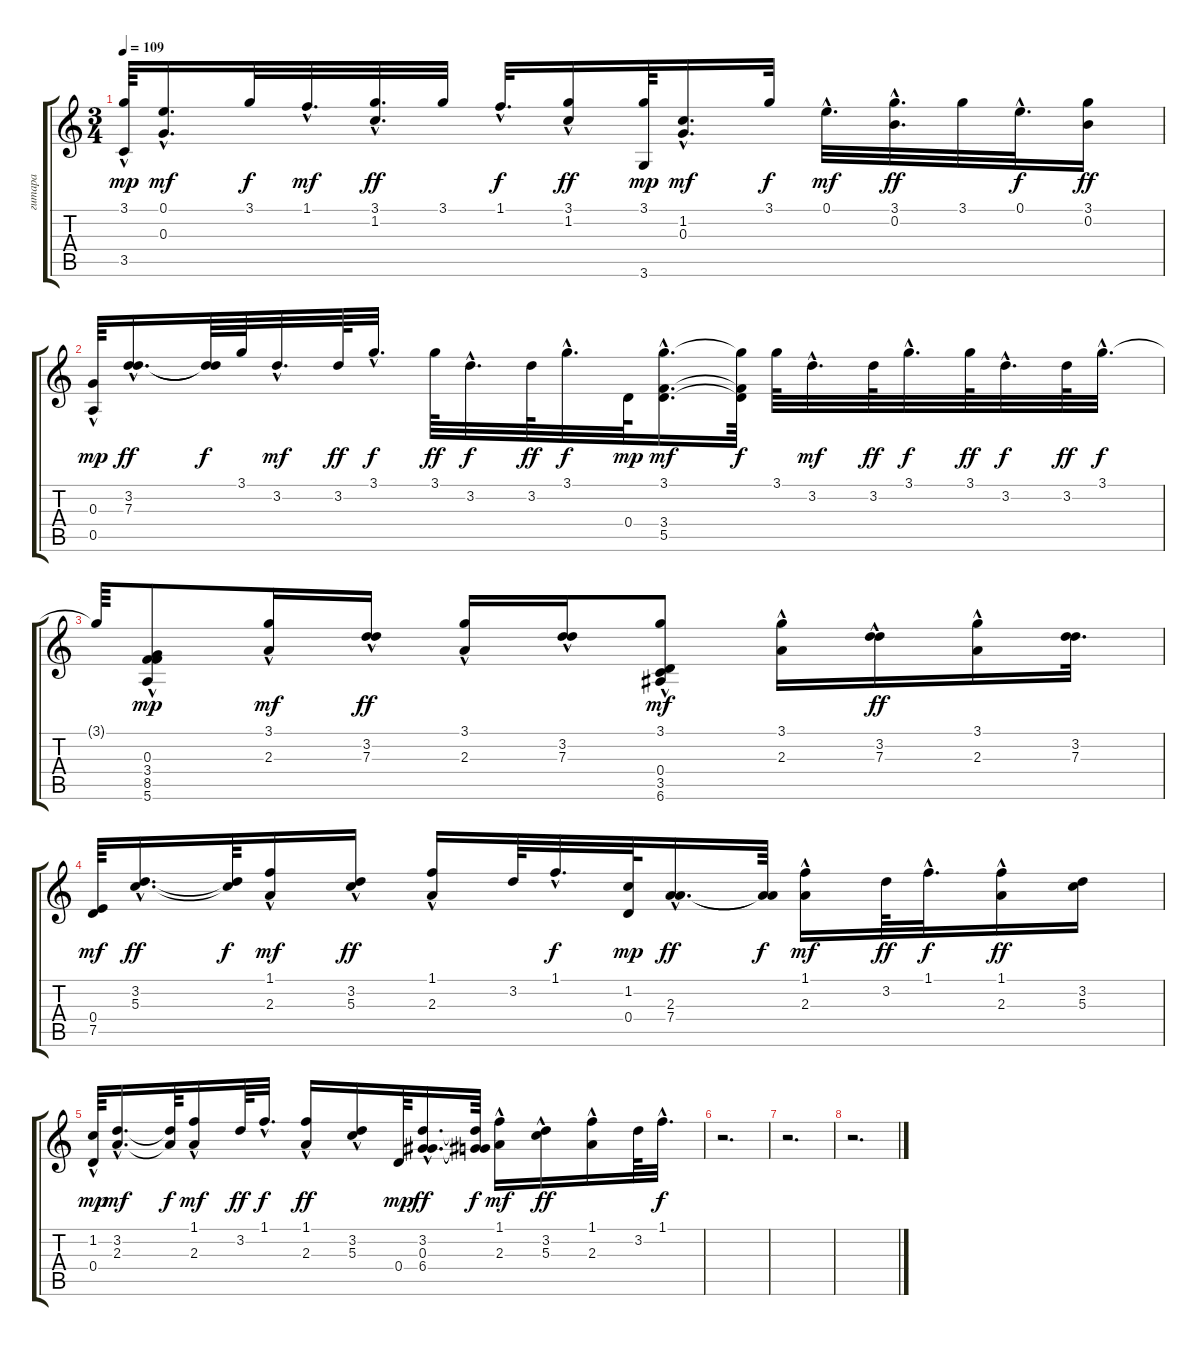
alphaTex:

\track ("гитара" "гитара") {instrument acousticguitarsteel}
\staff {score tabs}
\tuning (E4 B3 G3 D3 A2 E2) {hide}
\ts (3 4)
\tempo 109
\clef g2
\ks c
(3.1{hac} 3.5).64{dy mp} (0.1{hac} 0.3).16{d dy mf} 3.1.32{dy f} 1.1{hac}.32{d dy mf} (3.1{hac} 1.2).32{d dy ff} 3.1.32 1.1{hac}.32{d dy f} (3.1{hac} 1.2).16{dy ff} (3.1 3.6).64{dy mp} (1.2{hac} 0.3).16{d dy mf} 3.1.32{dy f} 0.1{hac}.32{d dy mf} (3.1{hac} 0.2).32{d dy ff} 3.1.32 0.1{hac}.32{d dy f} (3.1 0.2).16{dy ff} |
(0.3{hac} 0.5).64{dy mp} (3.2{hac} 7.3{hac}).16{d dy ff} (3.2{t} 7.3{t}).64{dy f} 3.1.64 3.2{hac}.32{d dy mf} 3.2.64{dy ff} 3.1{hac}.32{d dy f} 3.1.64{dy ff} 3.2{hac}.32{d dy f} 3.2.64{dy ff} 3.1{hac}.32{d dy f} 0.4.64{dy mp} (3.1{hac} 3.4{hac} 5.5{hac}).16{d dy mf} (3.1{t} 3.4{t} 5.5{t}).64{dy f} 3.1.64 3.2{hac}.32{d dy mf} 3.2.64{dy ff} 3.1{hac}.32{d dy f} 3.1.64{dy ff} 3.2{hac}.32{d dy f} 3.2.64{dy ff} 3.1{hac}.32{d dy f} |
3.1{t}.64 (0.3{hac} 3.4{hac} 8.5{hac} 5.6).8{dy mp} (3.1 2.3{hac}).16{dy mf} (3.2 7.3{hac}).16{dy ff} (3.1 2.3{hac}).16 (3.2 7.3{hac}).16 (3.1 0.4 3.5{hac} 6.6).8{dy mf} (3.1 2.3{hac}).16 (3.2 7.3{hac}).16{dy ff} (3.1 2.3{hac}).16 (3.2 7.3).32{d} |
(0.4 7.5).64{dy mf} (3.2{hac} 5.3{hac}).16{d dy ff} (3.2{t} 5.3{t}).64{dy f} (1.1 2.3{hac}).16{dy mf} (3.2 5.3{hac}).16{dy ff} (1.1 2.3{hac}).16 3.2.64 1.1{hac}.32{d dy f} (1.2 0.4).64{dy mp} (2.3{hac} 7.4{hac}).16{d dy ff} (2.3{t} 7.4{t}).64{dy f} (1.1 2.3{hac}).16{dy mf} 3.2.64{dy ff} 1.1{hac}.32{d dy f} (1.1 2.3{hac}).16{dy ff} (3.2 5.3).16 |
(1.2{hac} 0.4).64{dy mp volume 12} (3.2{hac} 2.3{hac}).16{d dy mf} (3.2{t} 2.3{t}).64{dy f} (1.1 2.3{hac}).16{dy mf volume 12} 3.2.64{dy ff volume 12} 1.1{hac}.32{d dy f volume 13} (1.1 2.3{hac}).16{dy ff volume 12} (3.2 5.3{hac}).16{volume 12} 0.4.64{dy mp volume 12} (3.2{hac} 0.3{hac} 6.4{hac}).16{d dy ff volume 12} (3.2{t} 0.3{t} 6.4{t}).64{dy f} (1.1 2.3{hac}).16{dy mf volume 12} (3.2 5.3{hac}).16{dy ff volume 11} (1.1 2.3{hac}).16{volume 10} 3.2.64{volume 7} 1.1{hac}.32{d dy f volume 6} |
r.2{d} |
r.2{d} |
r.2{d}
